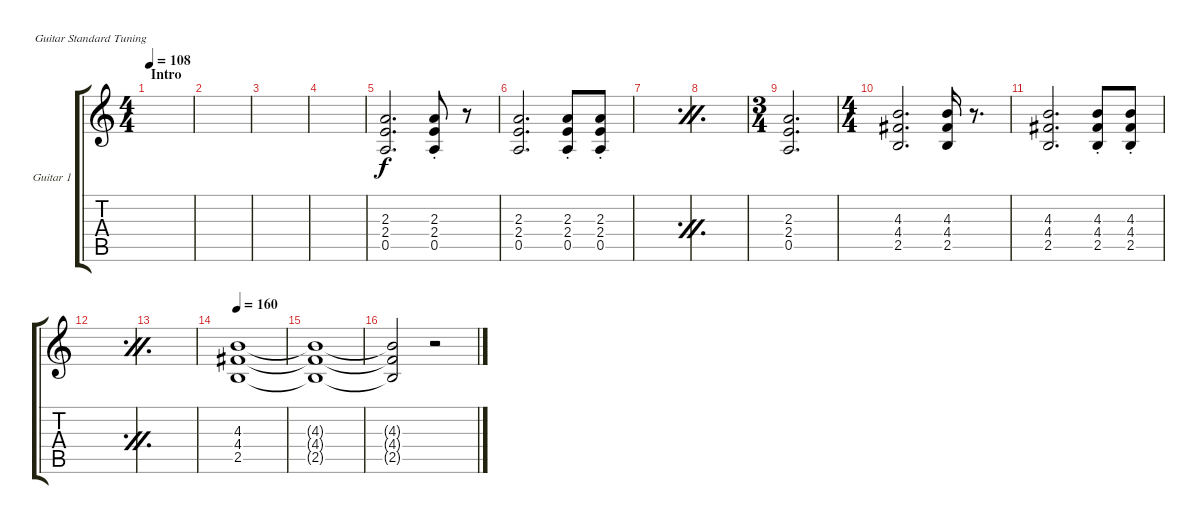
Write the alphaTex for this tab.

\bracketExtendMode groupsimilarinstruments
\firstSystemTrackNameOrientation horizontal
\otherSystemsTrackNameOrientation horizontal
\track ("Guitar 1" "Guitar 1") {instrument overdrivenguitar}
\staff {score tabs}
\tuning (E4 B3 G3 D3 A2 E2)
\ts (4 4)
\section ("" "Intro")
\tempo 108
\clef g2
\ks c
|
|
|
|
(2.3 2.4 0.5).2{d} (2.3{st} 2.4{st} 0.5{st}).8 r.8 |
(2.3 2.4 0.5).2{d} (2.3{st} 2.4{st} 0.5{st}).8 (2.3{st} 2.4{st} 0.5{st}).8 |
\simile firstofdouble
|
\simile secondofdouble
|
\ts (3 4)
\simile none
(2.3 2.4 0.5).2{d} |
\ts (4 4)
(4.3 4.4 2.5).2{d} (4.3 4.4 2.5).16 r.8{d} |
(4.3 4.4 2.5).2{d} (4.3{st} 4.4{st} 2.5{st}).8 (4.3{st} 4.4{st} 2.5{st}).8 |
\simile firstofdouble
|
\simile secondofdouble
|
\tempo 160
\simile none
(4.3 4.4 2.5).1 |
(4.3{t} 4.4{t} 2.5{t}).1 |
(4.3{t} 4.4{t} 2.5{t}).2 r.2
